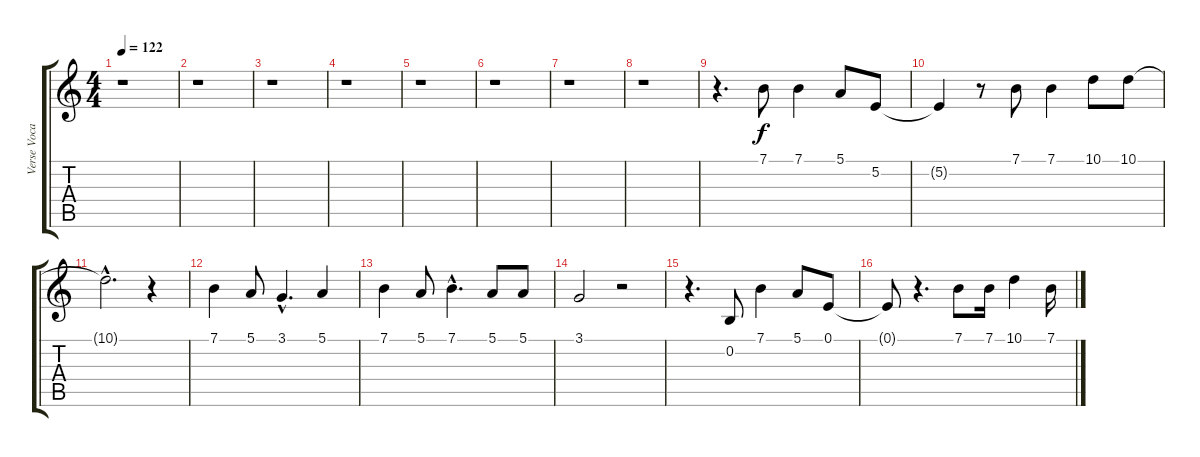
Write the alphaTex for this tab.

\track ("Verse Vocals" "Verse Voca") {instrument lead3calliope}
\staff {score tabs}
\tuning (E4 B3 G3 D3 A2 E2) {hide}
\ts (4 4)
\tempo 122
\clef g2
\ks c
r.1{dy f} |
r.1 |
r.1 |
r.1 |
r.1 |
r.1 |
r.1 |
r.1 |
r.4{d} 7.1.8 7.1.4 5.1.8 5.2.8 |
5.2{t}.4 r.8 7.1.8 7.1.4 10.1.8 10.1.8 |
10.1{hac t}.2{d} r.4 |
7.1.4 5.1.8 3.1{hac}.4{d} 5.1.4 |
7.1.4 5.1.8 7.1{hac}.4{d} 5.1.8 5.1.8 |
3.1.2 r.2 |
r.4{d} 0.2.8 7.1.4 5.1.8 0.1.8 |
0.1{t}.8 r.4{d} 7.1.8 7.1.16 10.1.4 7.1.16
